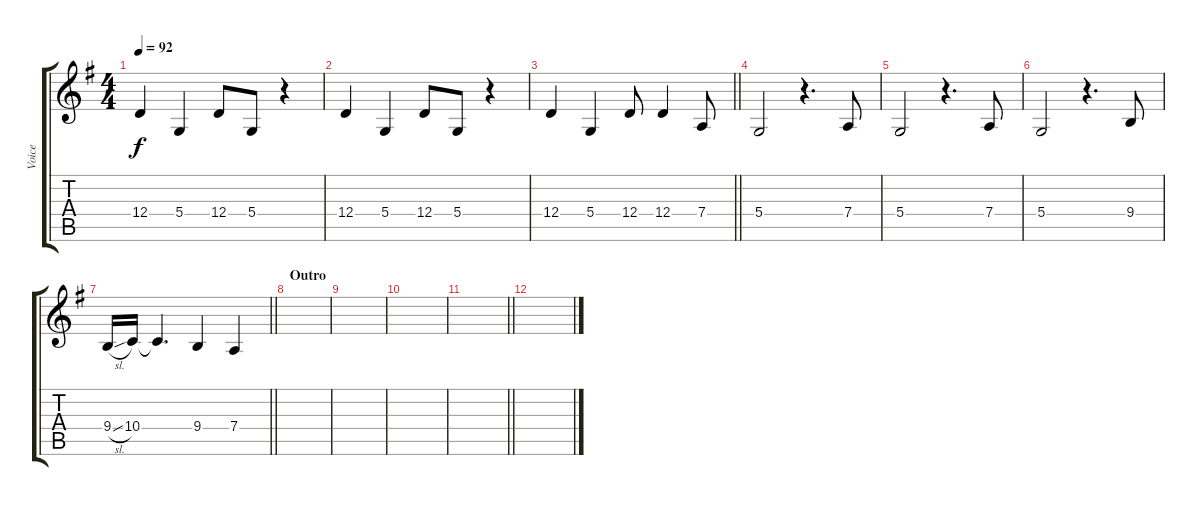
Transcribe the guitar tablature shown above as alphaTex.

\track ("Voice " "Voice ") {instrument fx5brightness}
\staff {score tabs}
\tuning (E4 B3 G3 D3 A2 E2) {hide}
\ts (4 4)
\tempo 92
\clef g2
\ks g
12.4.4{dy f} 5.4.4 12.4.8 5.4.8 r.4 |
12.4.4 5.4.4 12.4.8 5.4.8 r.4 |
\barLineRight lightlight
12.4.4 5.4.4 12.4.8 12.4.4 7.4.8 |
\section ("" "")
5.4.2 r.4{d} 7.4.8 |
5.4.2 r.4{d} 7.4.8 |
5.4.2 r.4{d} 9.4.8 |
\barLineRight lightlight
9.4{sl}.16 10.4.16 10.4{t}.4{d} 9.4.4 7.4.4 |
\section ("" "Outro")
|
|
|
\barLineRight lightlight
|
\section ("" "")
